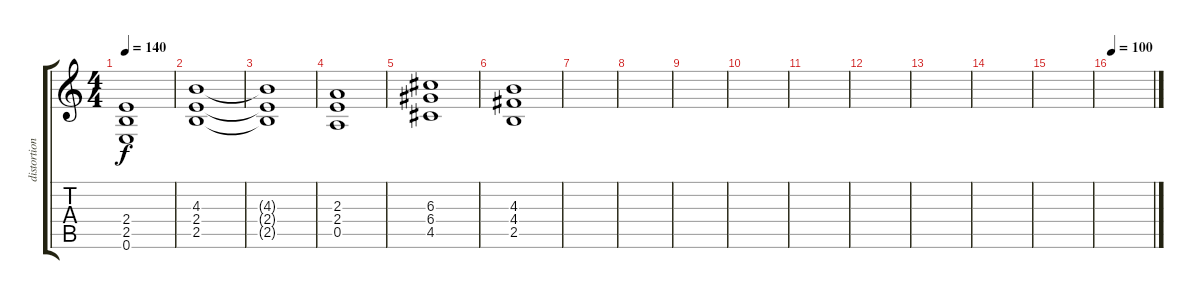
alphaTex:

\track ("distortion guitar" "distortion") {instrument distortionguitar}
\staff {score tabs}
\tuning (E4 B3 G3 D3 A2 E2) {hide}
\ts (4 4)
\tempo 140
\clef g2
\ks c
(2.4 2.5 0.6).1{dy f} |
(4.3 2.4 2.5).1 |
(4.3{t} 2.4{t} 2.5{t}).1 |
(2.3 2.4 0.5).1 |
(6.3 6.4 4.5).1 |
(4.3 4.4 2.5).1 |
|
|
|
|
|
|
|
|
|
\tempo 100
